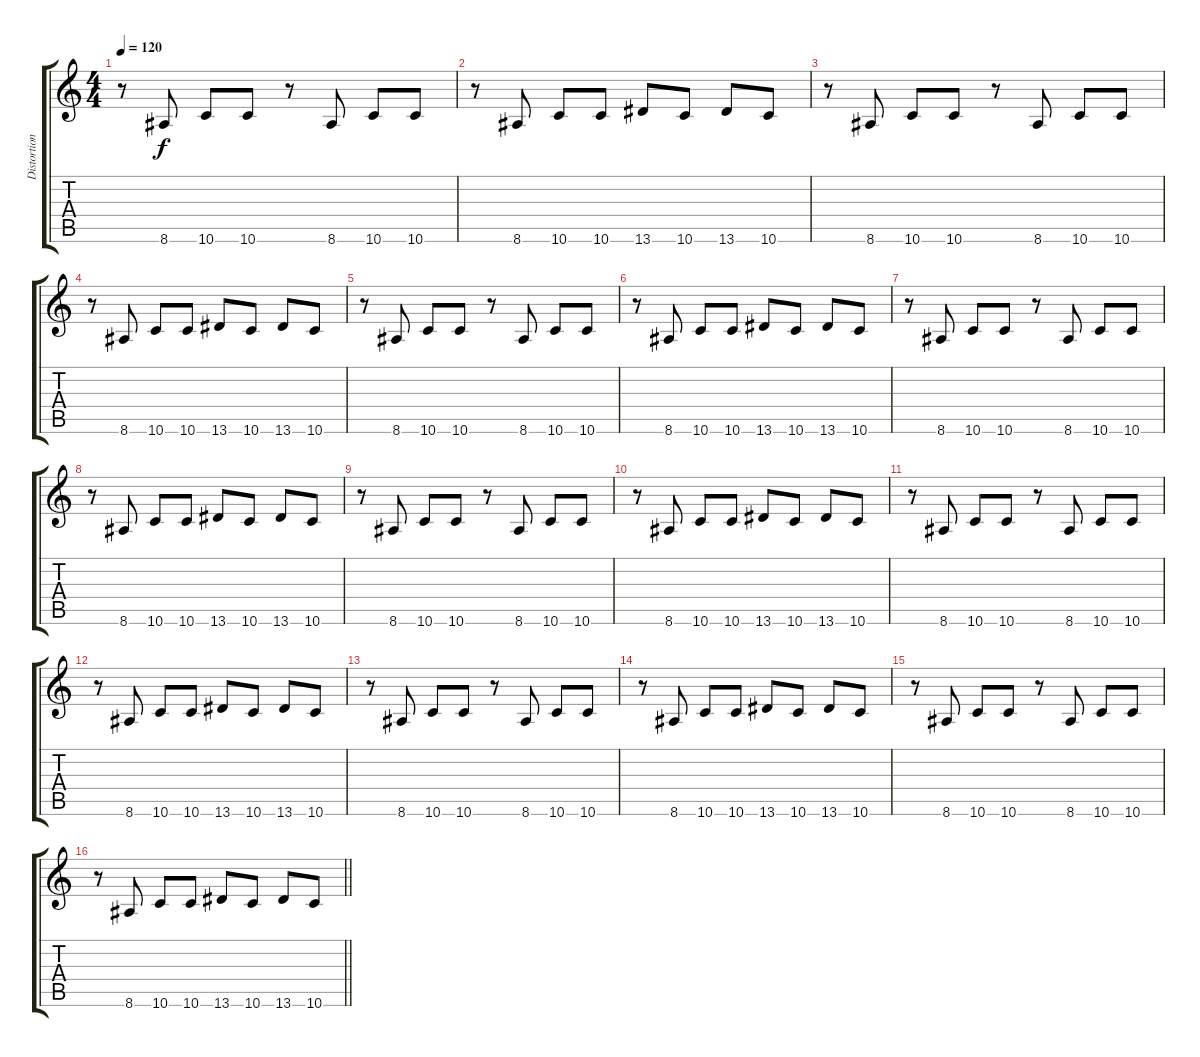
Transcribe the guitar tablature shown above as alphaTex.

\track ("Distortion Overlay (Bass)" "Distortion") {instrument distortionguitar}
\staff {score tabs}
\tuning (E4 B3 G3 D3 A2 D2) {hide}
\ts (4 4)
\tempo 120
\clef g2
\ks c
r.8{dy f} 8.6.8 10.6.8 10.6.8 r.8 8.6.8 10.6.8 10.6.8 |
r.8 8.6.8 10.6.8 10.6.8 13.6.8 10.6.8 13.6.8 10.6.8 |
r.8 8.6.8 10.6.8 10.6.8 r.8 8.6.8 10.6.8 10.6.8 |
r.8 8.6.8 10.6.8 10.6.8 13.6.8 10.6.8 13.6.8 10.6.8 |
r.8 8.6.8 10.6.8 10.6.8 r.8 8.6.8 10.6.8 10.6.8 |
r.8 8.6.8 10.6.8 10.6.8 13.6.8 10.6.8 13.6.8 10.6.8 |
r.8 8.6.8 10.6.8 10.6.8 r.8 8.6.8 10.6.8 10.6.8 |
r.8 8.6.8 10.6.8 10.6.8 13.6.8 10.6.8 13.6.8 10.6.8 |
r.8 8.6.8 10.6.8 10.6.8 r.8 8.6.8 10.6.8 10.6.8 |
r.8 8.6.8 10.6.8 10.6.8 13.6.8 10.6.8 13.6.8 10.6.8 |
r.8 8.6.8 10.6.8 10.6.8 r.8 8.6.8 10.6.8 10.6.8 |
r.8 8.6.8 10.6.8 10.6.8 13.6.8 10.6.8 13.6.8 10.6.8 |
r.8 8.6.8 10.6.8 10.6.8 r.8 8.6.8 10.6.8 10.6.8 |
r.8 8.6.8 10.6.8 10.6.8 13.6.8 10.6.8 13.6.8 10.6.8 |
r.8 8.6.8 10.6.8 10.6.8 r.8 8.6.8 10.6.8 10.6.8 |
\barLineRight lightlight
r.8 8.6.8 10.6.8 10.6.8 13.6.8 10.6.8 13.6.8 10.6.8
